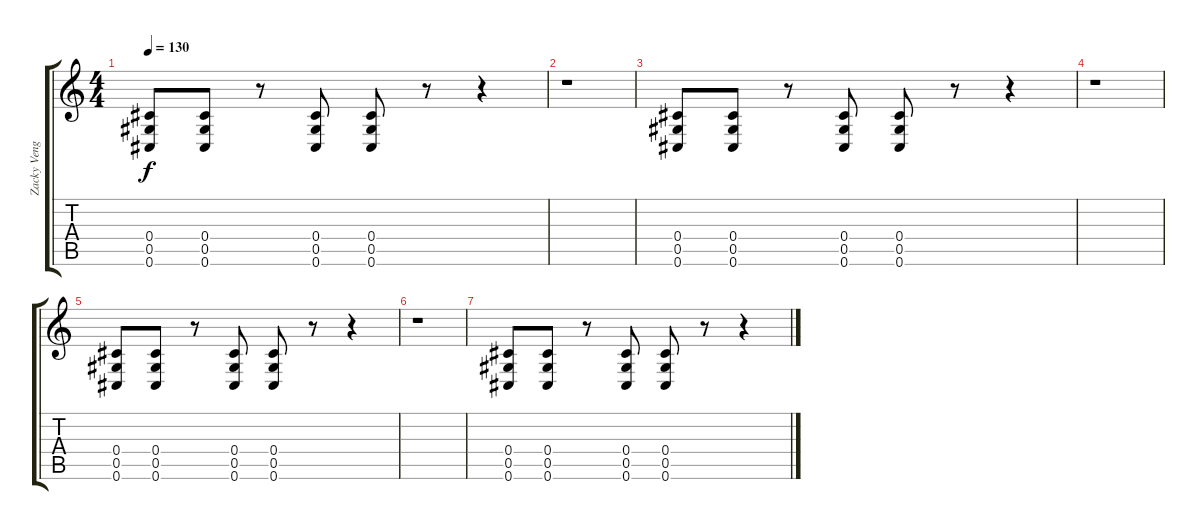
\track ("Zacky Vengeance (Harmonies - Rhythm)" "Zacky Veng") {instrument distortionguitar}
\staff {score tabs}
\tuning (Eb4 Bb3 Gb3 Db3 Ab2 Db2) {hide}
\ts (4 4)
\tempo 130
\clef g2
\ks c
(0.4 0.5 0.6).8{dy f} (0.4 0.5 0.6).8 r.8 (0.4 0.5 0.6).8 (0.4 0.5 0.6).8 r.8 r.4 |
r.1 |
(0.4 0.5 0.6).8 (0.4 0.5 0.6).8 r.8 (0.4 0.5 0.6).8 (0.4 0.5 0.6).8 r.8 r.4 |
r.1 |
(0.4 0.5 0.6).8 (0.4 0.5 0.6).8 r.8 (0.4 0.5 0.6).8 (0.4 0.5 0.6).8 r.8 r.4 |
r.1 |
(0.4 0.5 0.6).8 (0.4 0.5 0.6).8 r.8 (0.4 0.5 0.6).8 (0.4 0.5 0.6).8 r.8 r.4
